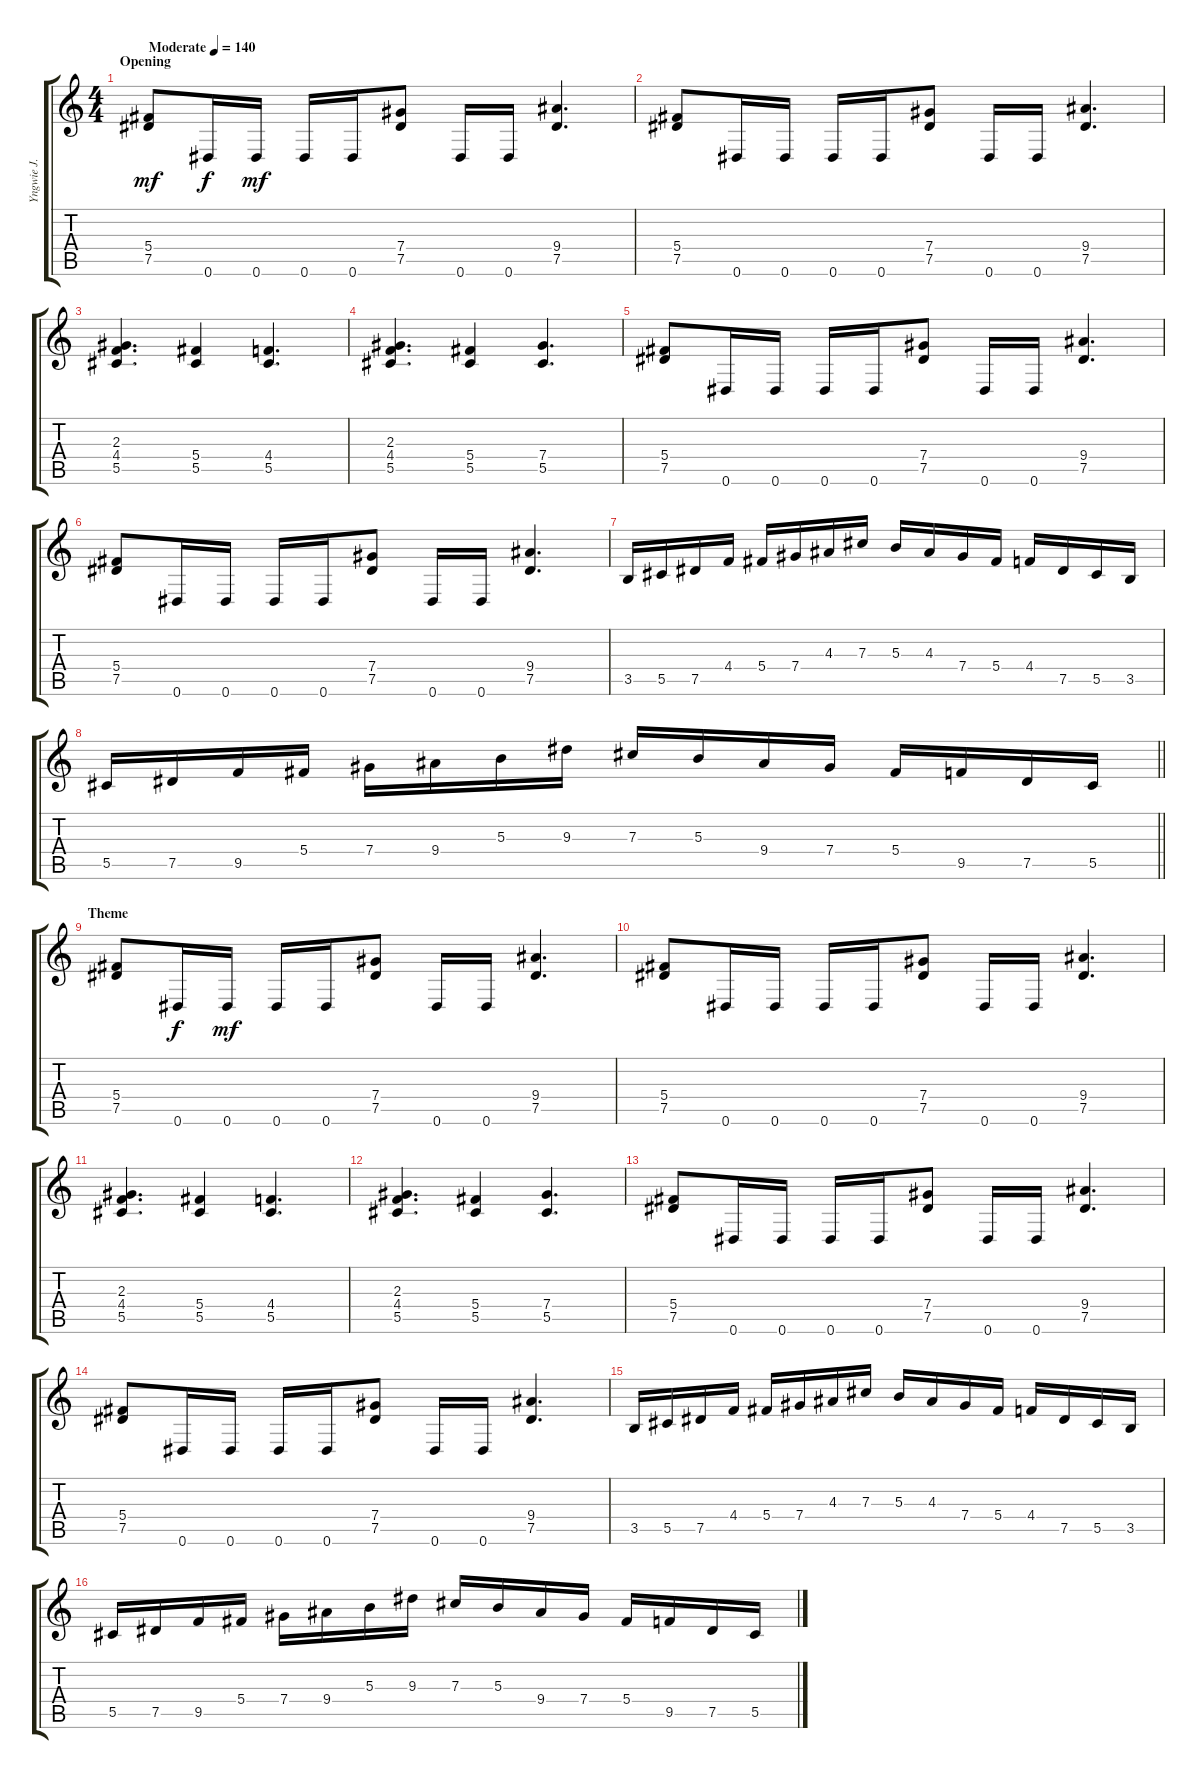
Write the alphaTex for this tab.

\track ("Yngwie J. Malmsteen" "Yngwie J. ") {instrument overdrivenguitar}
\staff {score tabs}
\tuning (Eb4 Bb3 Gb3 Db3 Ab2 Eb2) {hide}
\ts (4 4)
\section ("" "Opening")
\tempo (140 "Moderate")
\clef g2
\ks c
(5.4 7.5).8{dy mf instrument overdrivenguitar} 0.6.16{dy f} 0.6.16{dy mf} 0.6.16 0.6.16 (7.4 7.5).8 0.6.16 0.6.16 (9.4 7.5).4{d} |
(5.4 7.5).8 0.6.16 0.6.16 0.6.16 0.6.16 (7.4 7.5).8 0.6.16 0.6.16 (9.4 7.5).4{d} |
(2.3 4.4 5.5).4{d} (5.4 5.5).4 (4.4 5.5).4{d} |
(2.3 4.4 5.5).4{d} (5.4 5.5).4 (7.4 5.5).4{d} |
(5.4 7.5).8 0.6.16 0.6.16 0.6.16 0.6.16 (7.4 7.5).8 0.6.16 0.6.16 (9.4 7.5).4{d} |
(5.4 7.5).8 0.6.16 0.6.16 0.6.16 0.6.16 (7.4 7.5).8 0.6.16 0.6.16 (9.4 7.5).4{d} |
3.5.16 5.5.16 7.5.16 4.4.16 5.4.16 7.4.16 4.3.16 7.3.16 5.3.16 4.3.16 7.4.16 5.4.16 4.4.16 7.5.16 5.5.16 3.5.16 |
\barLineRight lightlight
5.5.16 7.5.16 9.5.16 5.4.16 7.4.16 9.4.16 5.3.16 9.3.16 7.3.16 5.3.16 9.4.16 7.4.16 5.4.16 9.5.16 7.5.16 5.5.16 |
\section ("" "Theme")
(5.4 7.5).8 0.6.16{dy f} 0.6.16{dy mf} 0.6.16 0.6.16 (7.4 7.5).8 0.6.16 0.6.16 (9.4 7.5).4{d} |
(5.4 7.5).8 0.6.16 0.6.16 0.6.16 0.6.16 (7.4 7.5).8 0.6.16 0.6.16 (9.4 7.5).4{d} |
(2.3 4.4 5.5).4{d} (5.4 5.5).4 (4.4 5.5).4{d} |
(2.3 4.4 5.5).4{d} (5.4 5.5).4 (7.4 5.5).4{d} |
(5.4 7.5).8 0.6.16 0.6.16 0.6.16 0.6.16 (7.4 7.5).8 0.6.16 0.6.16 (9.4 7.5).4{d} |
(5.4 7.5).8 0.6.16 0.6.16 0.6.16 0.6.16 (7.4 7.5).8 0.6.16 0.6.16 (9.4 7.5).4{d} |
3.5.16 5.5.16 7.5.16 4.4.16 5.4.16 7.4.16 4.3.16 7.3.16 5.3.16 4.3.16 7.4.16 5.4.16 4.4.16 7.5.16 5.5.16 3.5.16 |
5.5.16 7.5.16 9.5.16 5.4.16 7.4.16 9.4.16 5.3.16 9.3.16 7.3.16 5.3.16 9.4.16 7.4.16 5.4.16 9.5.16 7.5.16 5.5.16
